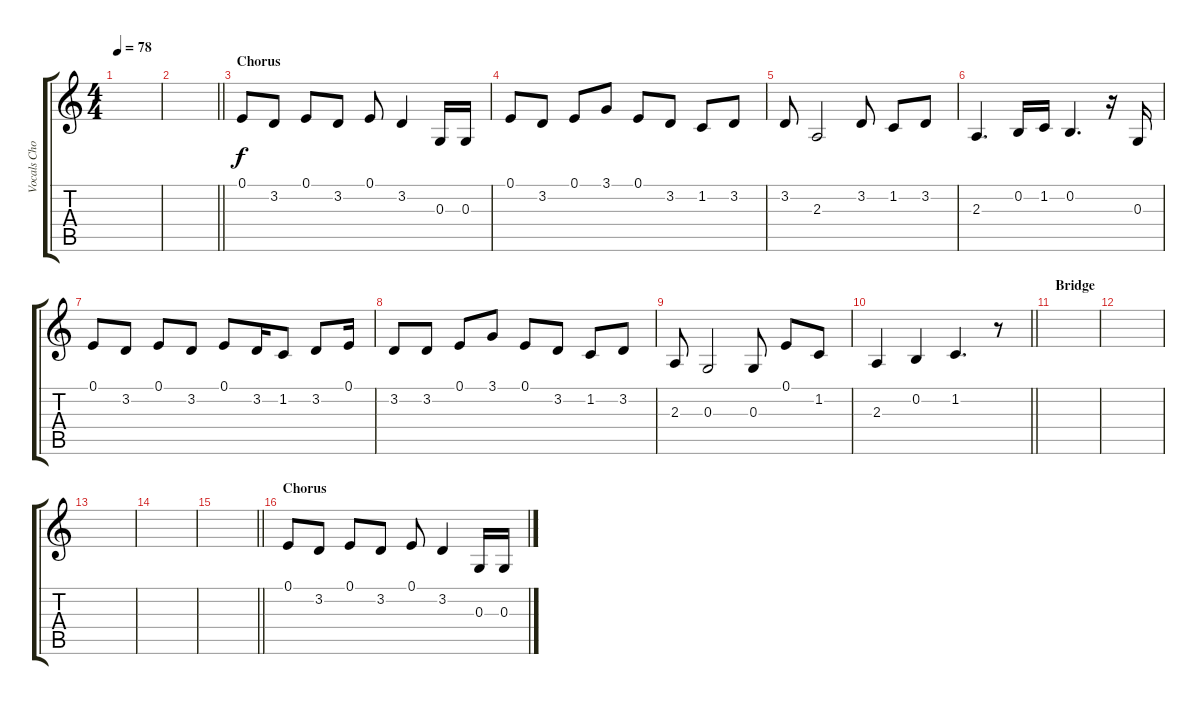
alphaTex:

\track ("Vocals Chorii - Joe" "Vocals Cho") {instrument trumpet}
\staff {score tabs}
\tuning (E4 B3 G3 D3 A2 E2) {hide}
\ts (4 4)
\tempo 78
\clef g2
\ks c
|
\barLineRight lightlight
|
\section ("" "Chorus")
0.1.8 3.2.8 0.1.8 3.2.8 0.1.8 3.2.4 0.3.16 0.3.16 |
0.1.8 3.2.8 0.1.8 3.1.8 0.1.8 3.2.8 1.2.8 3.2.8 |
3.2.8 2.3.2 3.2.8 1.2.8 3.2.8 |
2.3.4{d} 0.2.16 1.2.16 0.2.4{d} r.16 0.3.16 |
0.1.8 3.2.8 0.1.8 3.2.8 0.1.8 3.2.16 1.2.8 3.2.8 0.1.16 |
3.2.8 3.2.8 0.1.8 3.1.8 0.1.8 3.2.8 1.2.8 3.2.8 |
2.3.8 0.3.2 0.3.8 0.1.8 1.2.8 |
\barLineRight lightlight
2.3.4 0.2.4 1.2.4{d} r.8 |
\section ("" "Bridge")
|
|
|
|
\barLineRight lightlight
|
\section ("" "Chorus")
0.1.8 3.2.8 0.1.8 3.2.8 0.1.8 3.2.4 0.3.16 0.3.16
